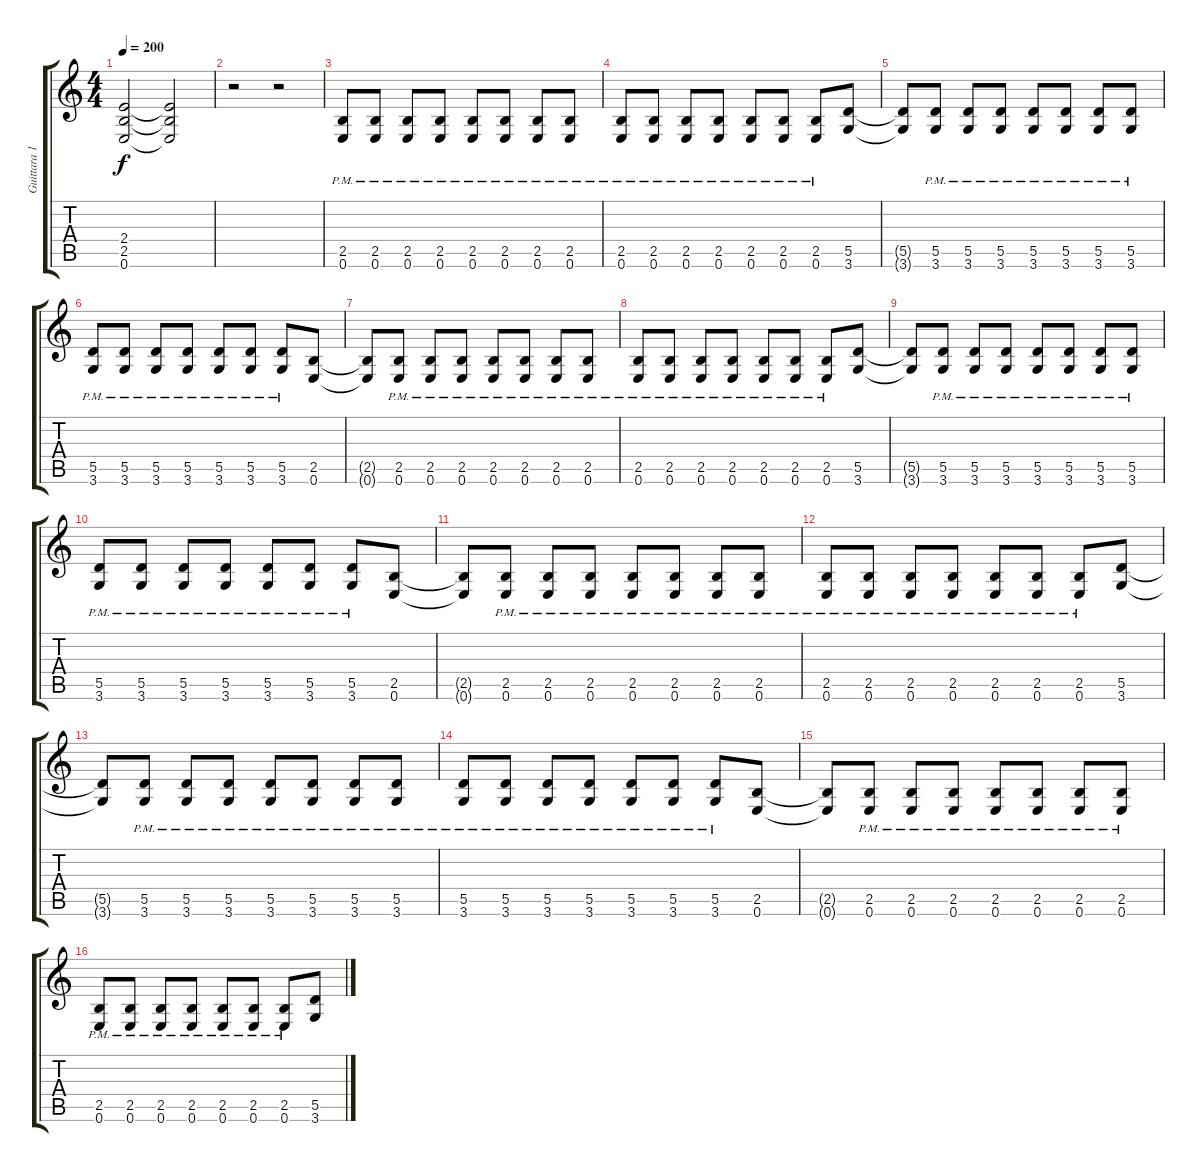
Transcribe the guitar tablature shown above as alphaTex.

\track ("Guittara 1" "Guittara 1") {instrument distortionguitar}
\staff {score tabs}
\tuning (E4 B3 G3 D3 A2 E2) {hide}
\ts (4 4)
\tempo 200
\clef g2
\ks c
(2.4 2.5 0.6).2{dy f} (2.4{t} 2.5{t} 0.6{t}).2 |
r.2 r.2 |
(2.5{pm} 0.6{pm}).8 (2.5{pm} 0.6{pm}).8 (2.5{pm} 0.6{pm}).8 (2.5{pm} 0.6{pm}).8 (2.5{pm} 0.6{pm}).8 (2.5{pm} 0.6{pm}).8 (2.5{pm} 0.6{pm}).8 (2.5{pm} 0.6{pm}).8 |
(2.5{pm} 0.6{pm}).8 (2.5{pm} 0.6{pm}).8 (2.5{pm} 0.6{pm}).8 (2.5{pm} 0.6{pm}).8 (2.5{pm} 0.6{pm}).8 (2.5{pm} 0.6{pm}).8 (2.5{pm} 0.6{pm}).8 (5.5 3.6).8 |
(5.5{t} 3.6{t}).8 (5.5{pm} 3.6{pm}).8 (5.5{pm} 3.6{pm}).8 (5.5{pm} 3.6{pm}).8 (5.5{pm} 3.6{pm}).8 (5.5{pm} 3.6{pm}).8 (5.5{pm} 3.6{pm}).8 (5.5{pm} 3.6{pm}).8 |
(5.5{pm} 3.6{pm}).8 (5.5{pm} 3.6{pm}).8 (5.5{pm} 3.6{pm}).8 (5.5{pm} 3.6{pm}).8 (5.5{pm} 3.6{pm}).8 (5.5{pm} 3.6{pm}).8 (5.5{pm} 3.6{pm}).8 (2.5 0.6).8 |
(2.5{t} 0.6{t}).8 (2.5{pm} 0.6{pm}).8 (2.5{pm} 0.6{pm}).8 (2.5{pm} 0.6{pm}).8 (2.5{pm} 0.6{pm}).8 (2.5{pm} 0.6{pm}).8 (2.5{pm} 0.6{pm}).8 (2.5{pm} 0.6{pm}).8 |
(2.5{pm} 0.6{pm}).8 (2.5{pm} 0.6{pm}).8 (2.5{pm} 0.6{pm}).8 (2.5{pm} 0.6{pm}).8 (2.5{pm} 0.6{pm}).8 (2.5{pm} 0.6{pm}).8 (2.5{pm} 0.6{pm}).8 (5.5 3.6).8 |
(5.5{t} 3.6{t}).8 (5.5{pm} 3.6{pm}).8 (5.5{pm} 3.6{pm}).8 (5.5{pm} 3.6{pm}).8 (5.5{pm} 3.6{pm}).8 (5.5{pm} 3.6{pm}).8 (5.5{pm} 3.6{pm}).8 (5.5{pm} 3.6{pm}).8 |
(5.5{pm} 3.6{pm}).8 (5.5{pm} 3.6{pm}).8 (5.5{pm} 3.6{pm}).8 (5.5{pm} 3.6{pm}).8 (5.5{pm} 3.6{pm}).8 (5.5{pm} 3.6{pm}).8 (5.5{pm} 3.6{pm}).8 (2.5 0.6).8 |
(2.5{t} 0.6{t}).8 (2.5{pm} 0.6{pm}).8 (2.5{pm} 0.6{pm}).8 (2.5{pm} 0.6{pm}).8 (2.5{pm} 0.6{pm}).8 (2.5{pm} 0.6{pm}).8 (2.5{pm} 0.6{pm}).8 (2.5{pm} 0.6{pm}).8 |
(2.5{pm} 0.6{pm}).8 (2.5{pm} 0.6{pm}).8 (2.5{pm} 0.6{pm}).8 (2.5{pm} 0.6{pm}).8 (2.5{pm} 0.6{pm}).8 (2.5{pm} 0.6{pm}).8 (2.5{pm} 0.6{pm}).8 (5.5 3.6).8 |
(5.5{t} 3.6{t}).8 (5.5{pm} 3.6{pm}).8 (5.5{pm} 3.6{pm}).8 (5.5{pm} 3.6{pm}).8 (5.5{pm} 3.6{pm}).8 (5.5{pm} 3.6{pm}).8 (5.5{pm} 3.6{pm}).8 (5.5{pm} 3.6{pm}).8 |
(5.5{pm} 3.6{pm}).8 (5.5{pm} 3.6{pm}).8 (5.5{pm} 3.6{pm}).8 (5.5{pm} 3.6{pm}).8 (5.5{pm} 3.6{pm}).8 (5.5{pm} 3.6{pm}).8 (5.5{pm} 3.6{pm}).8 (2.5 0.6).8 |
(2.5{t} 0.6{t}).8 (2.5{pm} 0.6{pm}).8 (2.5{pm} 0.6{pm}).8 (2.5{pm} 0.6{pm}).8 (2.5{pm} 0.6{pm}).8 (2.5{pm} 0.6{pm}).8 (2.5{pm} 0.6{pm}).8 (2.5{pm} 0.6{pm}).8 |
(2.5{pm} 0.6{pm}).8 (2.5{pm} 0.6{pm}).8 (2.5{pm} 0.6{pm}).8 (2.5{pm} 0.6{pm}).8 (2.5{pm} 0.6{pm}).8 (2.5{pm} 0.6{pm}).8 (2.5{pm} 0.6{pm}).8 (5.5 3.6).8
